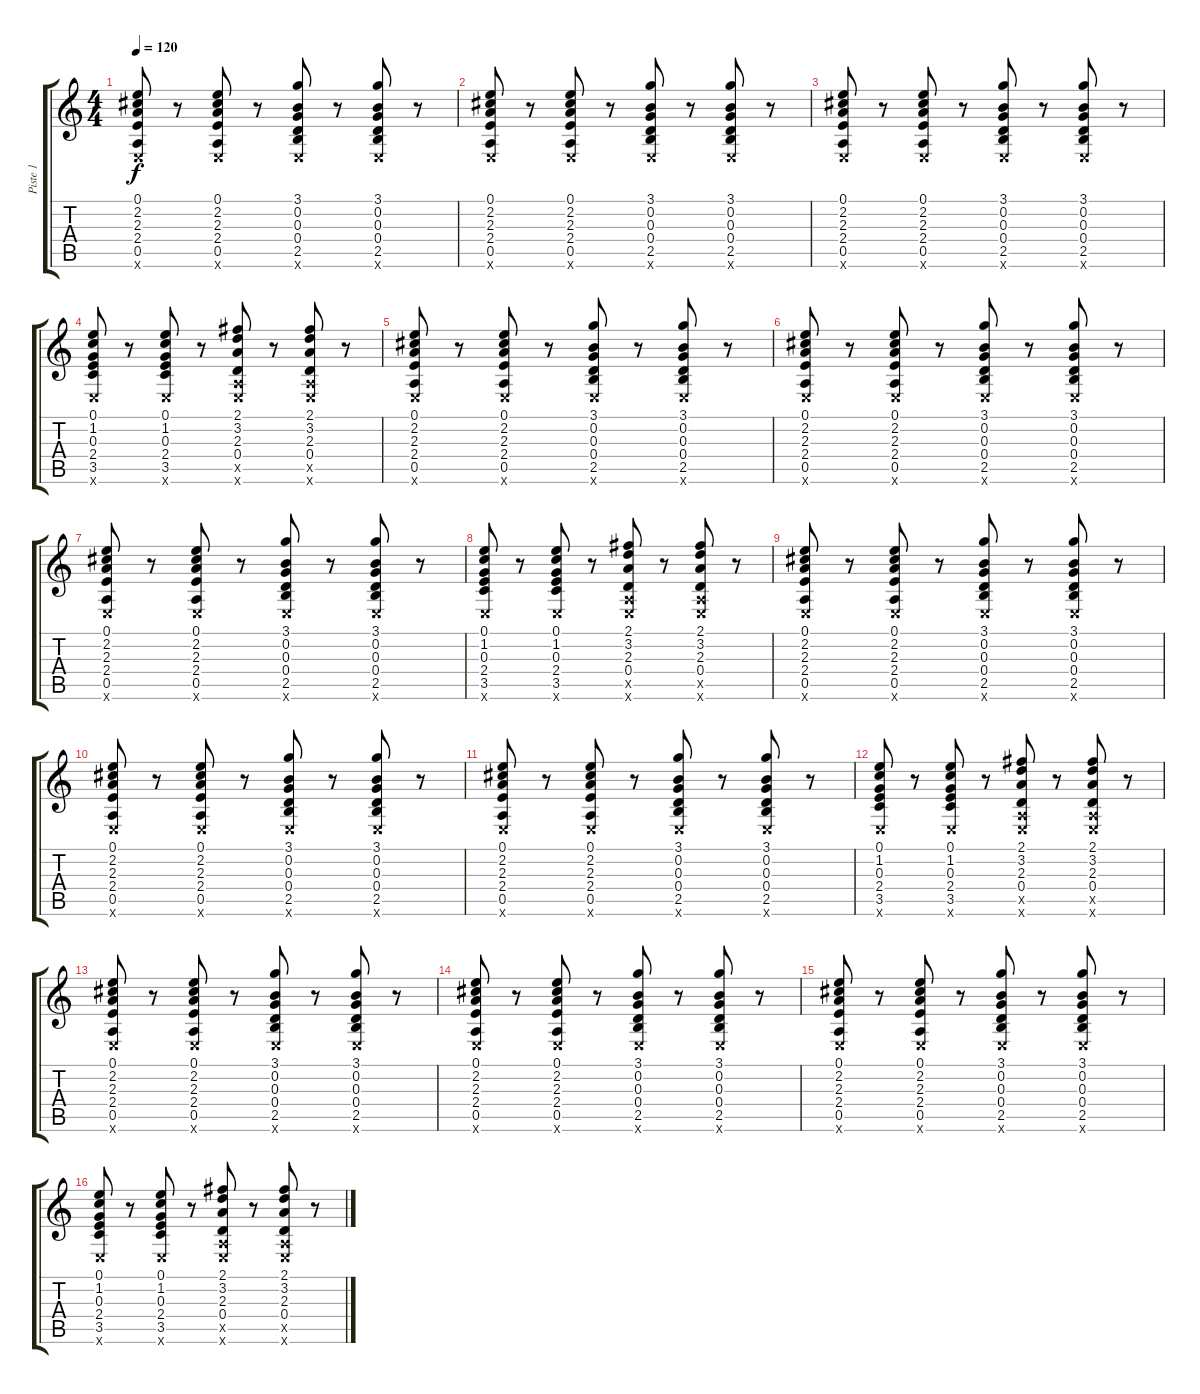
\track ("Piste 1" "Piste 1") {instrument distortionguitar}
\staff {score tabs}
\tuning (E4 B3 G3 D3 A2 E2) {hide}
\ts (4 4)
\tempo 120
\clef g2
\ks c
(0.1 2.2 2.3 2.4 0.5 0.6{x}).8{dy f} r.8 (0.1 2.2 2.3 2.4 0.5 0.6{x}).8 r.8 (3.1 0.2 0.3 0.4 2.5 0.6{x}).8 r.8 (3.1 0.2 0.3 0.4 2.5 0.6{x}).8 r.8 |
(0.1 2.2 2.3 2.4 0.5 0.6{x}).8 r.8 (0.1 2.2 2.3 2.4 0.5 0.6{x}).8 r.8 (3.1 0.2 0.3 0.4 2.5 0.6{x}).8 r.8 (3.1 0.2 0.3 0.4 2.5 0.6{x}).8 r.8 |
(0.1 2.2 2.3 2.4 0.5 0.6{x}).8 r.8 (0.1 2.2 2.3 2.4 0.5 0.6{x}).8 r.8 (3.1 0.2 0.3 0.4 2.5 0.6{x}).8 r.8 (3.1 0.2 0.3 0.4 2.5 0.6{x}).8 r.8 |
(0.1 1.2 0.3 2.4 3.5 0.6{x}).8 r.8 (0.1 1.2 0.3 2.4 3.5 0.6{x}).8 r.8 (2.1 3.2 2.3 0.4 0.5{x} 0.6{x}).8 r.8 (2.1 3.2 2.3 0.4 0.5{x} 0.6{x}).8 r.8 |
(0.1 2.2 2.3 2.4 0.5 0.6{x}).8 r.8 (0.1 2.2 2.3 2.4 0.5 0.6{x}).8 r.8 (3.1 0.2 0.3 0.4 2.5 0.6{x}).8 r.8 (3.1 0.2 0.3 0.4 2.5 0.6{x}).8 r.8 |
(0.1 2.2 2.3 2.4 0.5 0.6{x}).8 r.8 (0.1 2.2 2.3 2.4 0.5 0.6{x}).8 r.8 (3.1 0.2 0.3 0.4 2.5 0.6{x}).8 r.8 (3.1 0.2 0.3 0.4 2.5 0.6{x}).8 r.8 |
(0.1 2.2 2.3 2.4 0.5 0.6{x}).8 r.8 (0.1 2.2 2.3 2.4 0.5 0.6{x}).8 r.8 (3.1 0.2 0.3 0.4 2.5 0.6{x}).8 r.8 (3.1 0.2 0.3 0.4 2.5 0.6{x}).8 r.8 |
(0.1 1.2 0.3 2.4 3.5 0.6{x}).8 r.8 (0.1 1.2 0.3 2.4 3.5 0.6{x}).8 r.8 (2.1 3.2 2.3 0.4 0.5{x} 0.6{x}).8 r.8 (2.1 3.2 2.3 0.4 0.5{x} 0.6{x}).8 r.8 |
(0.1 2.2 2.3 2.4 0.5 0.6{x}).8 r.8 (0.1 2.2 2.3 2.4 0.5 0.6{x}).8 r.8 (3.1 0.2 0.3 0.4 2.5 0.6{x}).8 r.8 (3.1 0.2 0.3 0.4 2.5 0.6{x}).8 r.8 |
(0.1 2.2 2.3 2.4 0.5 0.6{x}).8 r.8 (0.1 2.2 2.3 2.4 0.5 0.6{x}).8 r.8 (3.1 0.2 0.3 0.4 2.5 0.6{x}).8 r.8 (3.1 0.2 0.3 0.4 2.5 0.6{x}).8 r.8 |
(0.1 2.2 2.3 2.4 0.5 0.6{x}).8 r.8 (0.1 2.2 2.3 2.4 0.5 0.6{x}).8 r.8 (3.1 0.2 0.3 0.4 2.5 0.6{x}).8 r.8 (3.1 0.2 0.3 0.4 2.5 0.6{x}).8 r.8 |
(0.1 1.2 0.3 2.4 3.5 0.6{x}).8 r.8 (0.1 1.2 0.3 2.4 3.5 0.6{x}).8 r.8 (2.1 3.2 2.3 0.4 0.5{x} 0.6{x}).8 r.8 (2.1 3.2 2.3 0.4 0.5{x} 0.6{x}).8 r.8 |
(0.1 2.2 2.3 2.4 0.5 0.6{x}).8 r.8 (0.1 2.2 2.3 2.4 0.5 0.6{x}).8 r.8 (3.1 0.2 0.3 0.4 2.5 0.6{x}).8 r.8 (3.1 0.2 0.3 0.4 2.5 0.6{x}).8 r.8 |
(0.1 2.2 2.3 2.4 0.5 0.6{x}).8 r.8 (0.1 2.2 2.3 2.4 0.5 0.6{x}).8 r.8 (3.1 0.2 0.3 0.4 2.5 0.6{x}).8 r.8 (3.1 0.2 0.3 0.4 2.5 0.6{x}).8 r.8 |
(0.1 2.2 2.3 2.4 0.5 0.6{x}).8 r.8 (0.1 2.2 2.3 2.4 0.5 0.6{x}).8 r.8 (3.1 0.2 0.3 0.4 2.5 0.6{x}).8 r.8 (3.1 0.2 0.3 0.4 2.5 0.6{x}).8 r.8 |
(0.1 1.2 0.3 2.4 3.5 0.6{x}).8 r.8 (0.1 1.2 0.3 2.4 3.5 0.6{x}).8 r.8 (2.1 3.2 2.3 0.4 0.5{x} 0.6{x}).8 r.8 (2.1 3.2 2.3 0.4 0.5{x} 0.6{x}).8 r.8
